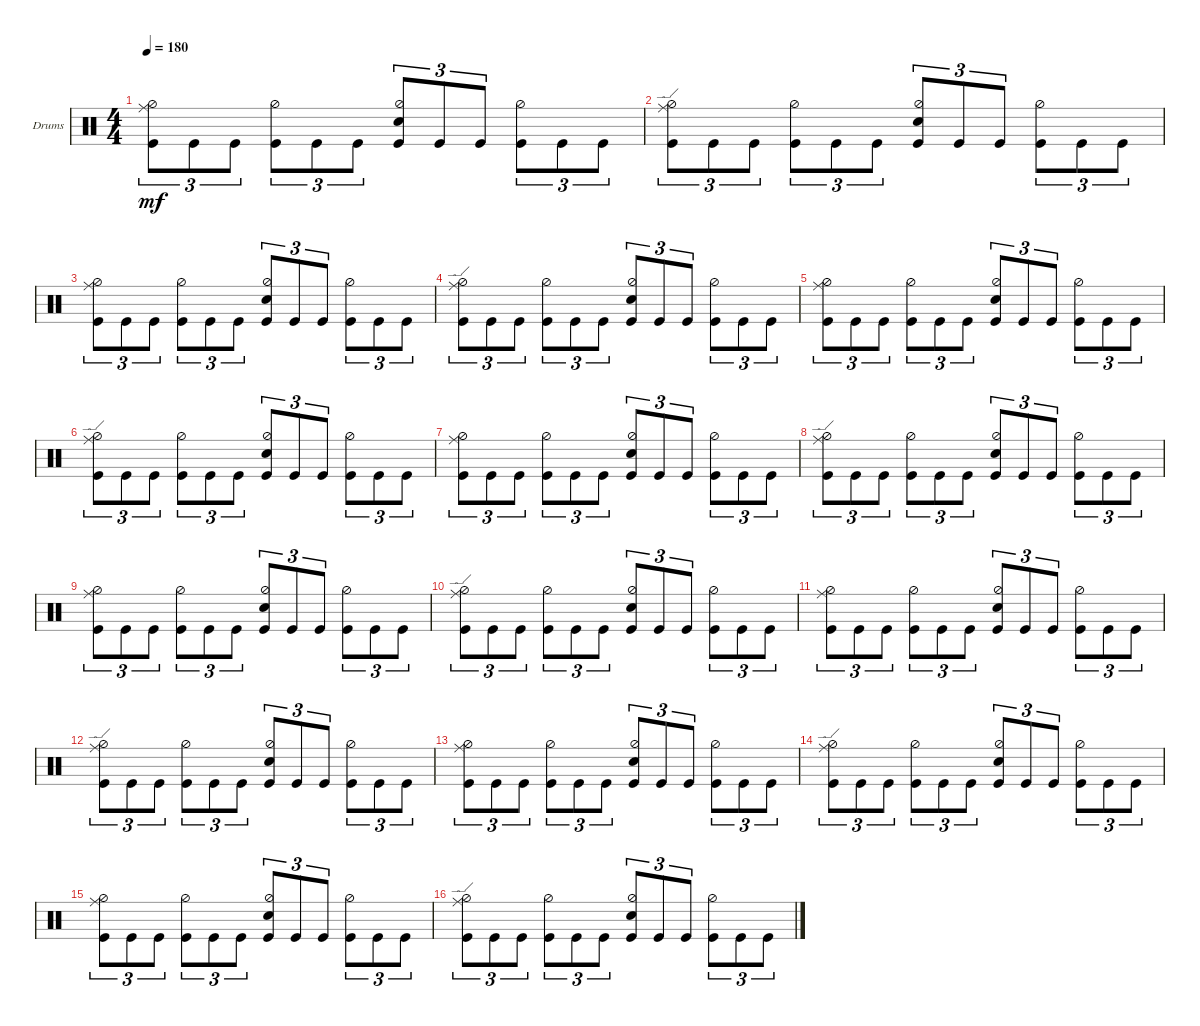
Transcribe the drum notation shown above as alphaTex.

\defaultSystemsLayout 4
\bracketExtendMode groupsimilarinstruments
\multiBarRest
\firstSystemTrackNameOrientation horizontal
\otherSystemsTrackNameOrientation horizontal
\track ("Prakarsh" "Drums") {instrument percussion}
\staff {score}
\articulation defaults
\ts (4 4)
\tempo 180
\clef neutral
\ks c
("Kick (hit)" "Hi-Hat (half)" "Ride (middle)").8{tu (3 2) dy mf} "Kick (hit)".8{tu (3 2)} "Kick (hit)".8{tu (3 2)} ("Kick (hit)" "Hi-Hat (half)").8{tu (3 2)} "Kick (hit)".8{tu (3 2)} "Kick (hit)".8{tu (3 2)} ("Kick (hit)" "Hi-Hat (half)" "Snare (hit) 2").8{tu (3 2)} "Kick (hit)".8{tu (3 2)} "Kick (hit)".8{tu (3 2)} ("Kick (hit)" "Hi-Hat (half)").8{tu (3 2)} "Kick (hit)".8{tu (3 2)} "Kick (hit)".8{tu (3 2)} |
("Kick (hit)" "Hi-Hat (half)" "Ride (edge)").8{tu (3 2)} "Kick (hit)".8{tu (3 2)} "Kick (hit)".8{tu (3 2)} ("Kick (hit)" "Hi-Hat (half)").8{tu (3 2)} "Kick (hit)".8{tu (3 2)} "Kick (hit)".8{tu (3 2)} ("Kick (hit)" "Hi-Hat (half)" "Snare (hit) 2").8{tu (3 2)} "Kick (hit)".8{tu (3 2)} "Kick (hit)".8{tu (3 2)} ("Kick (hit)" "Hi-Hat (half)").8{tu (3 2)} "Kick (hit)".8{tu (3 2)} "Kick (hit)".8{tu (3 2)} |
("Kick (hit)" "Hi-Hat (half)" "Ride (middle)").8{tu (3 2)} "Kick (hit)".8{tu (3 2)} "Kick (hit)".8{tu (3 2)} ("Kick (hit)" "Hi-Hat (half)").8{tu (3 2)} "Kick (hit)".8{tu (3 2)} "Kick (hit)".8{tu (3 2)} ("Kick (hit)" "Hi-Hat (half)" "Snare (hit) 2").8{tu (3 2)} "Kick (hit)".8{tu (3 2)} "Kick (hit)".8{tu (3 2)} ("Kick (hit)" "Hi-Hat (half)").8{tu (3 2)} "Kick (hit)".8{tu (3 2)} "Kick (hit)".8{tu (3 2)} |
("Kick (hit)" "Hi-Hat (half)" "Ride (edge)").8{tu (3 2)} "Kick (hit)".8{tu (3 2)} "Kick (hit)".8{tu (3 2)} ("Kick (hit)" "Hi-Hat (half)").8{tu (3 2)} "Kick (hit)".8{tu (3 2)} "Kick (hit)".8{tu (3 2)} ("Kick (hit)" "Hi-Hat (half)" "Snare (hit) 2").8{tu (3 2)} "Kick (hit)".8{tu (3 2)} "Kick (hit)".8{tu (3 2)} ("Kick (hit)" "Hi-Hat (half)").8{tu (3 2)} "Kick (hit)".8{tu (3 2)} "Kick (hit)".8{tu (3 2)} |
("Kick (hit)" "Hi-Hat (half)" "Ride (middle)").8{tu (3 2)} "Kick (hit)".8{tu (3 2)} "Kick (hit)".8{tu (3 2)} ("Kick (hit)" "Hi-Hat (half)").8{tu (3 2)} "Kick (hit)".8{tu (3 2)} "Kick (hit)".8{tu (3 2)} ("Kick (hit)" "Hi-Hat (half)" "Snare (hit) 2").8{tu (3 2)} "Kick (hit)".8{tu (3 2)} "Kick (hit)".8{tu (3 2)} ("Kick (hit)" "Hi-Hat (half)").8{tu (3 2)} "Kick (hit)".8{tu (3 2)} "Kick (hit)".8{tu (3 2)} |
("Kick (hit)" "Hi-Hat (half)" "Ride (edge)").8{tu (3 2)} "Kick (hit)".8{tu (3 2)} "Kick (hit)".8{tu (3 2)} ("Kick (hit)" "Hi-Hat (half)").8{tu (3 2)} "Kick (hit)".8{tu (3 2)} "Kick (hit)".8{tu (3 2)} ("Kick (hit)" "Hi-Hat (half)" "Snare (hit) 2").8{tu (3 2)} "Kick (hit)".8{tu (3 2)} "Kick (hit)".8{tu (3 2)} ("Kick (hit)" "Hi-Hat (half)").8{tu (3 2)} "Kick (hit)".8{tu (3 2)} "Kick (hit)".8{tu (3 2)} |
("Kick (hit)" "Hi-Hat (half)" "Ride (middle)").8{tu (3 2)} "Kick (hit)".8{tu (3 2)} "Kick (hit)".8{tu (3 2)} ("Kick (hit)" "Hi-Hat (half)").8{tu (3 2)} "Kick (hit)".8{tu (3 2)} "Kick (hit)".8{tu (3 2)} ("Kick (hit)" "Hi-Hat (half)" "Snare (hit) 2").8{tu (3 2)} "Kick (hit)".8{tu (3 2)} "Kick (hit)".8{tu (3 2)} ("Kick (hit)" "Hi-Hat (half)").8{tu (3 2)} "Kick (hit)".8{tu (3 2)} "Kick (hit)".8{tu (3 2)} |
("Kick (hit)" "Hi-Hat (half)" "Ride (edge)").8{tu (3 2)} "Kick (hit)".8{tu (3 2)} "Kick (hit)".8{tu (3 2)} ("Kick (hit)" "Hi-Hat (half)").8{tu (3 2)} "Kick (hit)".8{tu (3 2)} "Kick (hit)".8{tu (3 2)} ("Kick (hit)" "Hi-Hat (half)" "Snare (hit) 2").8{tu (3 2)} "Kick (hit)".8{tu (3 2)} "Kick (hit)".8{tu (3 2)} ("Kick (hit)" "Hi-Hat (half)").8{tu (3 2)} "Kick (hit)".8{tu (3 2)} "Kick (hit)".8{tu (3 2)} |
("Kick (hit)" "Hi-Hat (half)" "Ride (middle)").8{tu (3 2)} "Kick (hit)".8{tu (3 2)} "Kick (hit)".8{tu (3 2)} ("Kick (hit)" "Hi-Hat (half)").8{tu (3 2)} "Kick (hit)".8{tu (3 2)} "Kick (hit)".8{tu (3 2)} ("Kick (hit)" "Hi-Hat (half)" "Snare (hit) 2").8{tu (3 2)} "Kick (hit)".8{tu (3 2)} "Kick (hit)".8{tu (3 2)} ("Kick (hit)" "Hi-Hat (half)").8{tu (3 2)} "Kick (hit)".8{tu (3 2)} "Kick (hit)".8{tu (3 2)} |
("Kick (hit)" "Hi-Hat (half)" "Ride (edge)").8{tu (3 2)} "Kick (hit)".8{tu (3 2)} "Kick (hit)".8{tu (3 2)} ("Kick (hit)" "Hi-Hat (half)").8{tu (3 2)} "Kick (hit)".8{tu (3 2)} "Kick (hit)".8{tu (3 2)} ("Kick (hit)" "Hi-Hat (half)" "Snare (hit) 2").8{tu (3 2)} "Kick (hit)".8{tu (3 2)} "Kick (hit)".8{tu (3 2)} ("Kick (hit)" "Hi-Hat (half)").8{tu (3 2)} "Kick (hit)".8{tu (3 2)} "Kick (hit)".8{tu (3 2)} |
("Kick (hit)" "Hi-Hat (half)" "Ride (middle)").8{tu (3 2)} "Kick (hit)".8{tu (3 2)} "Kick (hit)".8{tu (3 2)} ("Kick (hit)" "Hi-Hat (half)").8{tu (3 2)} "Kick (hit)".8{tu (3 2)} "Kick (hit)".8{tu (3 2)} ("Kick (hit)" "Hi-Hat (half)" "Snare (hit) 2").8{tu (3 2)} "Kick (hit)".8{tu (3 2)} "Kick (hit)".8{tu (3 2)} ("Kick (hit)" "Hi-Hat (half)").8{tu (3 2)} "Kick (hit)".8{tu (3 2)} "Kick (hit)".8{tu (3 2)} |
("Kick (hit)" "Hi-Hat (half)" "Ride (edge)").8{tu (3 2)} "Kick (hit)".8{tu (3 2)} "Kick (hit)".8{tu (3 2)} ("Kick (hit)" "Hi-Hat (half)").8{tu (3 2)} "Kick (hit)".8{tu (3 2)} "Kick (hit)".8{tu (3 2)} ("Kick (hit)" "Hi-Hat (half)" "Snare (hit) 2").8{tu (3 2)} "Kick (hit)".8{tu (3 2)} "Kick (hit)".8{tu (3 2)} ("Kick (hit)" "Hi-Hat (half)").8{tu (3 2)} "Kick (hit)".8{tu (3 2)} "Kick (hit)".8{tu (3 2)} |
("Kick (hit)" "Hi-Hat (half)" "Ride (middle)").8{tu (3 2)} "Kick (hit)".8{tu (3 2)} "Kick (hit)".8{tu (3 2)} ("Kick (hit)" "Hi-Hat (half)").8{tu (3 2)} "Kick (hit)".8{tu (3 2)} "Kick (hit)".8{tu (3 2)} ("Kick (hit)" "Hi-Hat (half)" "Snare (hit) 2").8{tu (3 2)} "Kick (hit)".8{tu (3 2)} "Kick (hit)".8{tu (3 2)} ("Kick (hit)" "Hi-Hat (half)").8{tu (3 2)} "Kick (hit)".8{tu (3 2)} "Kick (hit)".8{tu (3 2)} |
("Kick (hit)" "Hi-Hat (half)" "Ride (edge)").8{tu (3 2)} "Kick (hit)".8{tu (3 2)} "Kick (hit)".8{tu (3 2)} ("Kick (hit)" "Hi-Hat (half)").8{tu (3 2)} "Kick (hit)".8{tu (3 2)} "Kick (hit)".8{tu (3 2)} ("Kick (hit)" "Hi-Hat (half)" "Snare (hit) 2").8{tu (3 2)} "Kick (hit)".8{tu (3 2)} "Kick (hit)".8{tu (3 2)} ("Kick (hit)" "Hi-Hat (half)").8{tu (3 2)} "Kick (hit)".8{tu (3 2)} "Kick (hit)".8{tu (3 2)} |
("Kick (hit)" "Hi-Hat (half)" "Ride (middle)").8{tu (3 2)} "Kick (hit)".8{tu (3 2)} "Kick (hit)".8{tu (3 2)} ("Kick (hit)" "Hi-Hat (half)").8{tu (3 2)} "Kick (hit)".8{tu (3 2)} "Kick (hit)".8{tu (3 2)} ("Kick (hit)" "Hi-Hat (half)" "Snare (hit) 2").8{tu (3 2)} "Kick (hit)".8{tu (3 2)} "Kick (hit)".8{tu (3 2)} ("Kick (hit)" "Hi-Hat (half)").8{tu (3 2)} "Kick (hit)".8{tu (3 2)} "Kick (hit)".8{tu (3 2)} |
("Kick (hit)" "Hi-Hat (half)" "Ride (edge)").8{tu (3 2)} "Kick (hit)".8{tu (3 2)} "Kick (hit)".8{tu (3 2)} ("Kick (hit)" "Hi-Hat (half)").8{tu (3 2)} "Kick (hit)".8{tu (3 2)} "Kick (hit)".8{tu (3 2)} ("Kick (hit)" "Hi-Hat (half)" "Snare (hit) 2").8{tu (3 2)} "Kick (hit)".8{tu (3 2)} "Kick (hit)".8{tu (3 2)} ("Kick (hit)" "Hi-Hat (half)").8{tu (3 2)} "Kick (hit)".8{tu (3 2)} "Kick (hit)".8{tu (3 2)}
